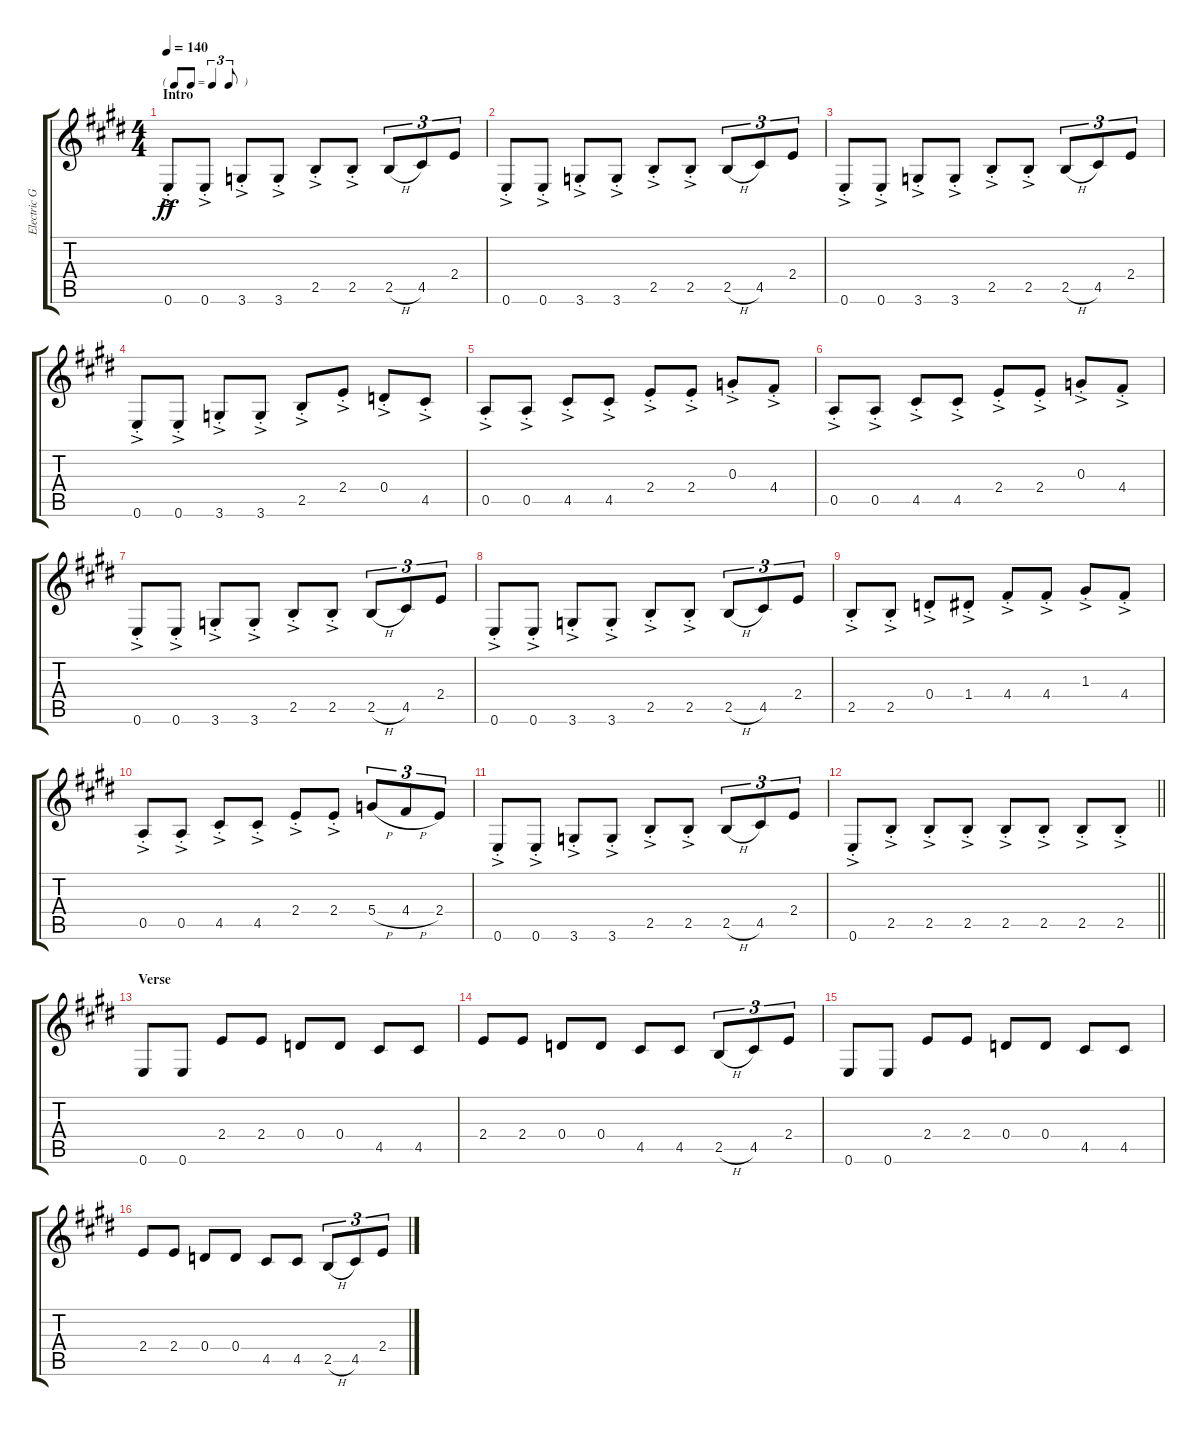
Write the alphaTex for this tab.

\track ("Electric Guitar" "Electric G") {instrument electricguitarclean}
\staff {score tabs}
\tuning (E4 B3 G3 D3 A2 E2) {hide}
\ts (4 4)
\tf triplet8th
\section ("" "Intro")
\tempo 140
\clef g2
\ks e
0.6{ac st}.8{dy ff instrument electricguitarclean} 0.6{ac st}.8 3.6{ac st}.8 3.6{ac st}.8 2.5{ac st}.8 2.5{ac st}.8 2.5{h}.8{tu (3 2)} 4.5.8{tu (3 2)} 2.4.8{tu (3 2)} |
0.6{ac st}.8 0.6{ac st}.8 3.6{ac st}.8 3.6{ac st}.8 2.5{ac st}.8 2.5{ac st}.8 2.5{h}.8{tu (3 2)} 4.5.8{tu (3 2)} 2.4.8{tu (3 2)} |
0.6{ac st}.8 0.6{ac st}.8 3.6{ac st}.8 3.6{ac st}.8 2.5{ac st}.8 2.5{ac st}.8 2.5{h}.8{tu (3 2)} 4.5.8{tu (3 2)} 2.4.8{tu (3 2)} |
0.6{ac st}.8 0.6{ac st}.8 3.6{ac st}.8 3.6{ac st}.8 2.5{ac st}.8 2.4{ac st}.8 0.4{ac st}.8 4.5{ac st}.8 |
0.5{ac st}.8 0.5{ac st}.8 4.5{ac st}.8 4.5{ac st}.8 2.4{ac st}.8 2.4{ac st}.8 0.3{ac st}.8 4.4{ac st}.8 |
0.5{ac st}.8 0.5{ac st}.8 4.5{ac st}.8 4.5{ac st}.8 2.4{ac st}.8 2.4{ac st}.8 0.3{ac st}.8 4.4{ac st}.8 |
0.6{ac st}.8 0.6{ac st}.8 3.6{ac st}.8 3.6{ac st}.8 2.5{ac st}.8 2.5{ac st}.8 2.5{h}.8{tu (3 2)} 4.5.8{tu (3 2)} 2.4.8{tu (3 2)} |
0.6{ac st}.8 0.6{ac st}.8 3.6{ac st}.8 3.6{ac st}.8 2.5{ac st}.8 2.5{ac st}.8 2.5{h}.8{tu (3 2)} 4.5.8{tu (3 2)} 2.4.8{tu (3 2)} |
2.5{ac st}.8 2.5{ac st}.8 0.4{ac st}.8 1.4{ac st}.8 4.4{ac st}.8 4.4{ac st}.8 1.3{ac st}.8 4.4{ac st}.8 |
0.5{ac st}.8 0.5{ac st}.8 4.5{ac st}.8 4.5{ac st}.8 2.4{ac st}.8 2.4{ac st}.8 5.4{h}.8{tu (3 2)} 4.4{h}.8{tu (3 2)} 2.4.8{tu (3 2)} |
0.6{ac st}.8 0.6{ac st}.8 3.6{ac st}.8 3.6{ac st}.8 2.5{ac st}.8 2.5{ac st}.8 2.5{h}.8{tu (3 2)} 4.5.8{tu (3 2)} 2.4.8{tu (3 2)} |
\barLineRight lightlight
0.6{ac st}.8 2.5{ac st}.8 2.5{ac st}.8 2.5{ac st}.8 2.5{ac st}.8 2.5{ac st}.8 2.5{ac st}.8 2.5{ac st}.8 |
\section ("" "Verse")
0.6.8 0.6.8 2.4.8 2.4.8 0.4.8 0.4.8 4.5.8 4.5.8 |
2.4.8 2.4.8 0.4.8 0.4.8 4.5.8 4.5.8 2.5{h}.8{tu (3 2)} 4.5.8{tu (3 2)} 2.4.8{tu (3 2)} |
0.6.8 0.6.8 2.4.8 2.4.8 0.4.8 0.4.8 4.5.8 4.5.8 |
2.4.8 2.4.8 0.4.8 0.4.8 4.5.8 4.5.8 2.5{h}.8{tu (3 2)} 4.5.8{tu (3 2)} 2.4.8{tu (3 2)}
